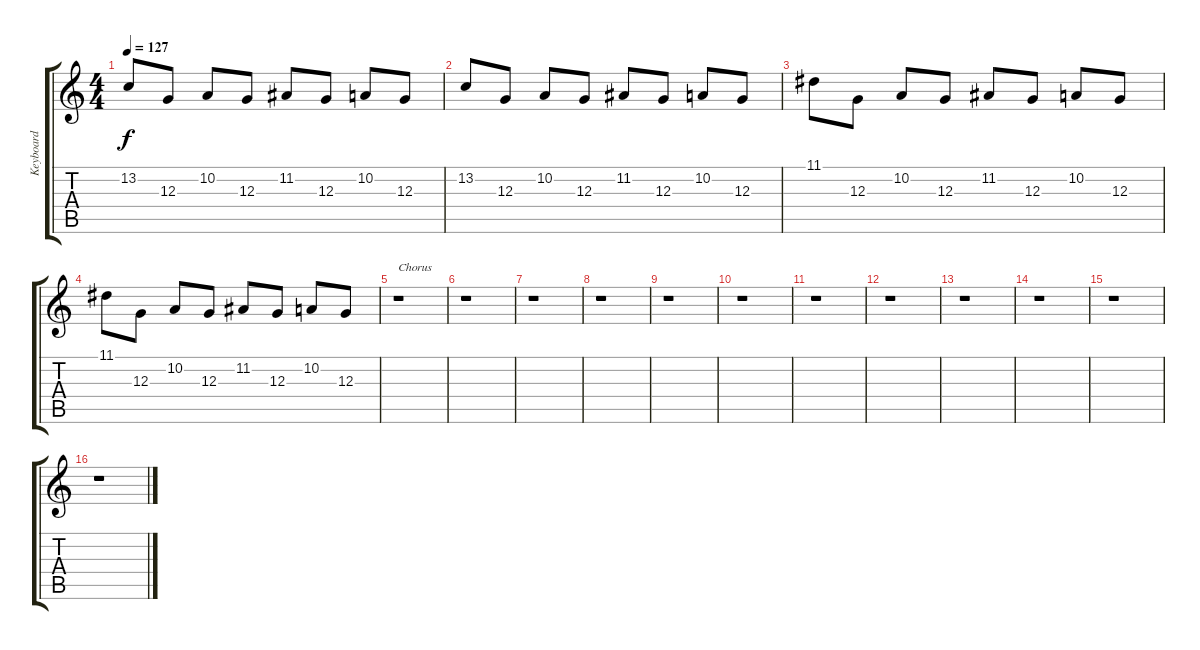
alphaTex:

\track ("Keyboard" "Keyboard") {instrument stringensemble1}
\staff {score tabs}
\tuning (E4 B3 G3 D3 A2 E2) {hide}
\ts (4 4)
\tempo 127
\clef g2
\ks c
13.2.8{dy f} 12.3.8 10.2.8 12.3.8 11.2.8 12.3.8 10.2.8 12.3.8 |
13.2.8 12.3.8 10.2.8 12.3.8 11.2.8 12.3.8 10.2.8 12.3.8 |
11.1.8 12.3.8 10.2.8 12.3.8 11.2.8 12.3.8 10.2.8 12.3.8 |
11.1.8 12.3.8 10.2.8 12.3.8 11.2.8 12.3.8 10.2.8 12.3.8 |
r.1{txt "Chorus"} |
r.1 |
r.1 |
r.1 |
r.1 |
r.1 |
r.1 |
r.1 |
r.1 |
r.1 |
r.1 |
r.1
